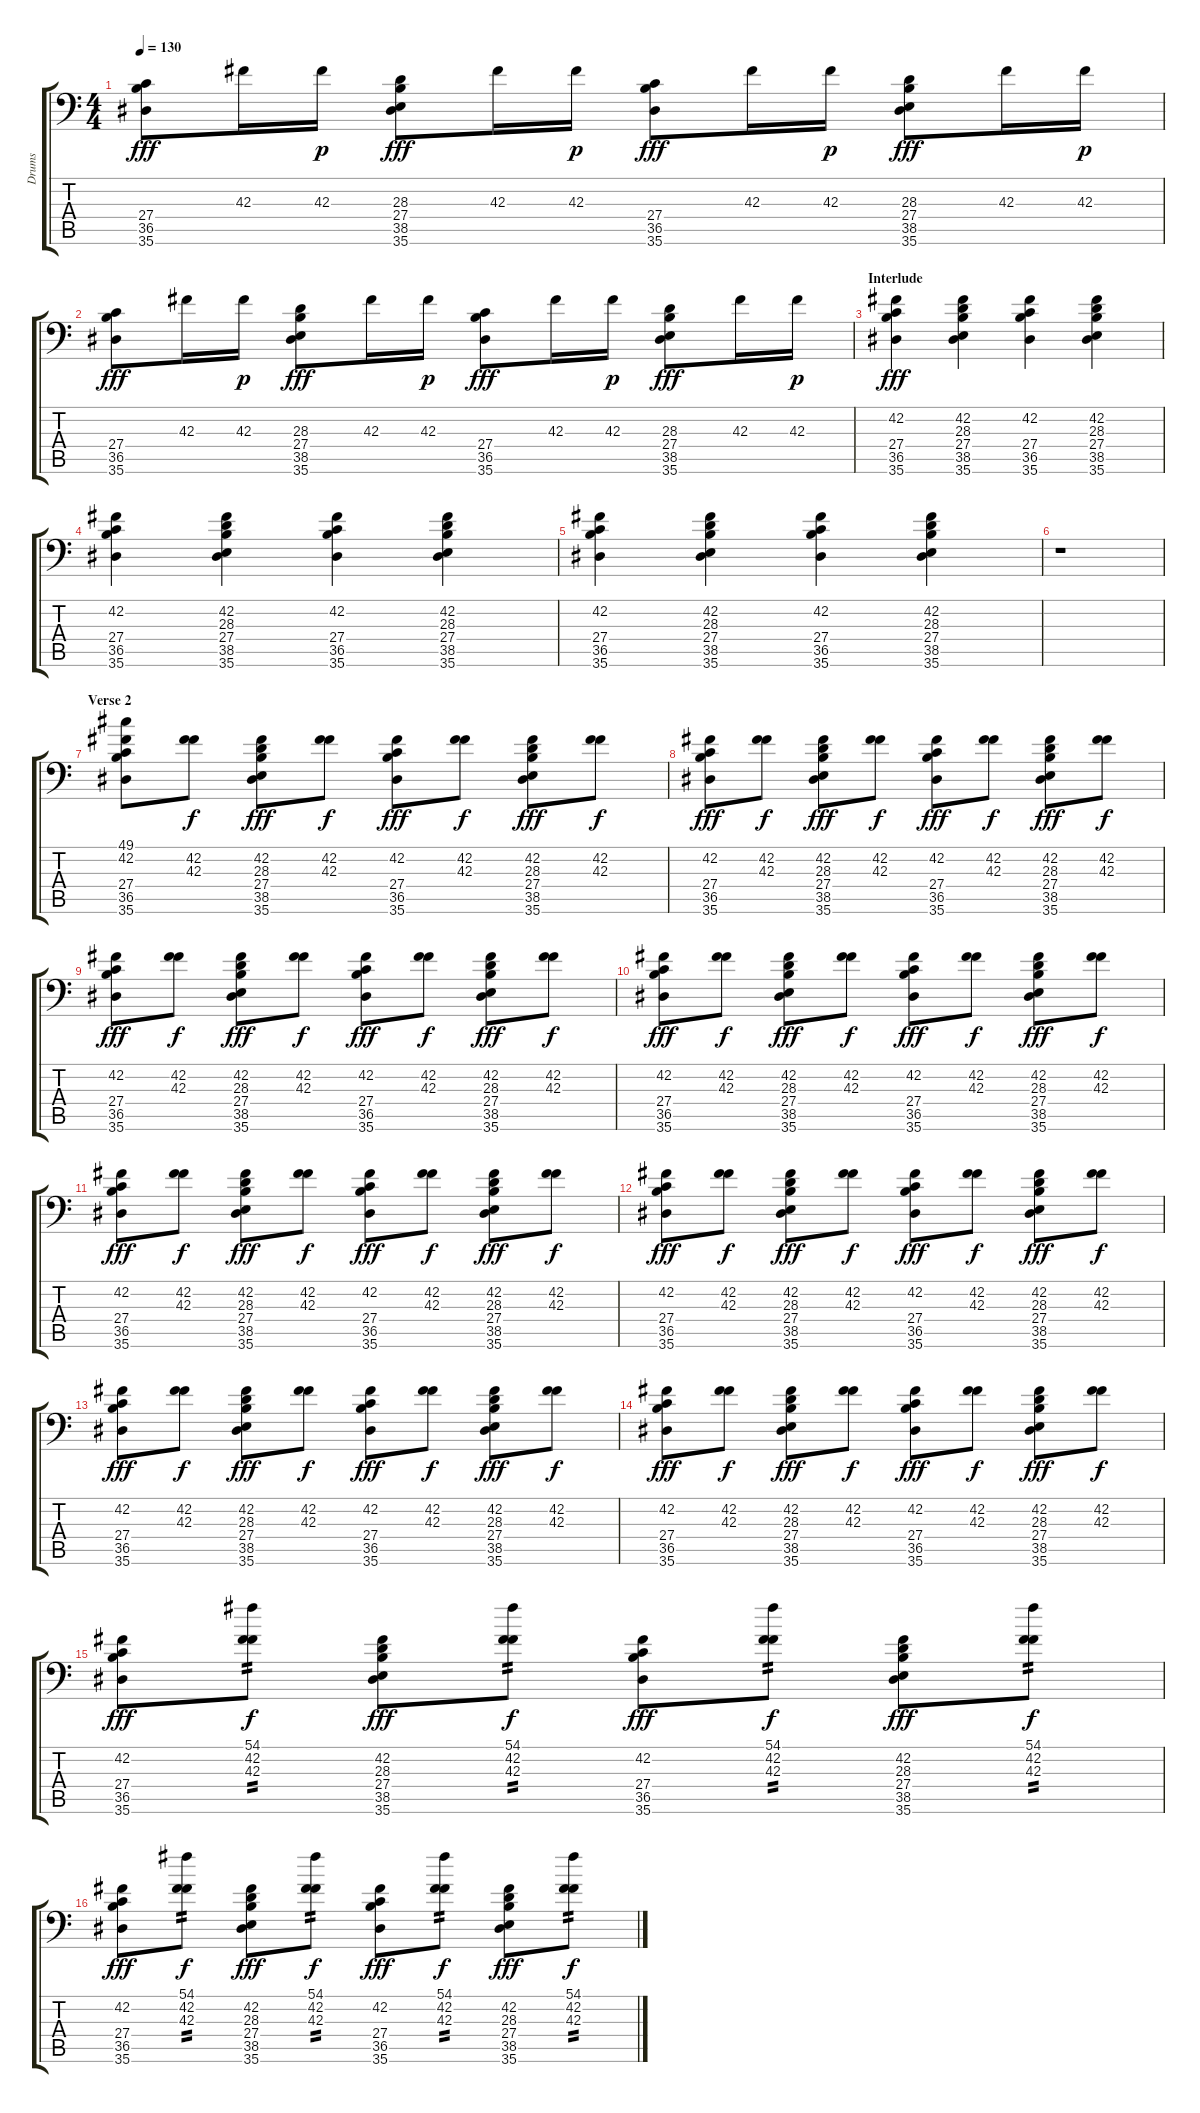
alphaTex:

\track ("Drums" "Drums") {instrument acousticgrandpiano}
\staff {score tabs}
\tuning (C-1 C-1 C-1 C-1 C-1 C-1) {hide}
\ts (4 4)
\tempo 130
\clef f4
\ks c
(27.4 36.5 35.6).8{dy fff} 42.3.16 42.3.16{dy p} (28.3 27.4 38.5 35.6).8{dy fff} 42.3.16 42.3.16{dy p} (27.4 36.5 35.6).8{dy fff} 42.3.16 42.3.16{dy p} (28.3 27.4 38.5 35.6).8{dy fff} 42.3.16 42.3.16{dy p} |
(27.4 36.5 35.6).8{dy fff} 42.3.16 42.3.16{dy p} (28.3 27.4 38.5 35.6).8{dy fff} 42.3.16 42.3.16{dy p} (27.4 36.5 35.6).8{dy fff} 42.3.16 42.3.16{dy p} (28.3 27.4 38.5 35.6).8{dy fff} 42.3.16 42.3.16{dy p} |
\section ("" "Interlude")
(42.2 27.4 36.5 35.6).4{dy fff} (42.2 28.3 27.4 38.5 35.6).4 (42.2 27.4 36.5 35.6).4 (42.2 28.3 27.4 38.5 35.6).4 |
(42.2 27.4 36.5 35.6).4 (42.2 28.3 27.4 38.5 35.6).4 (42.2 27.4 36.5 35.6).4 (42.2 28.3 27.4 38.5 35.6).4 |
(42.2 27.4 36.5 35.6).4 (42.2 28.3 27.4 38.5 35.6).4 (42.2 27.4 36.5 35.6).4 (42.2 28.3 27.4 38.5 35.6).4 |
r.1 |
\section ("" "Verse 2")
(49.1 42.2 27.4 36.5 35.6).8 (42.2 42.3).8{dy f} (42.2 28.3 27.4 38.5 35.6).8{dy fff} (42.2 42.3).8{dy f} (42.2 27.4 36.5 35.6).8{dy fff} (42.2 42.3).8{dy f} (42.2 28.3 27.4 38.5 35.6).8{dy fff} (42.2 42.3).8{dy f} |
(42.2 27.4 36.5 35.6).8{dy fff} (42.2 42.3).8{dy f} (42.2 28.3 27.4 38.5 35.6).8{dy fff} (42.2 42.3).8{dy f} (42.2 27.4 36.5 35.6).8{dy fff} (42.2 42.3).8{dy f} (42.2 28.3 27.4 38.5 35.6).8{dy fff} (42.2 42.3).8{dy f} |
(42.2 27.4 36.5 35.6).8{dy fff} (42.2 42.3).8{dy f} (42.2 28.3 27.4 38.5 35.6).8{dy fff} (42.2 42.3).8{dy f} (42.2 27.4 36.5 35.6).8{dy fff} (42.2 42.3).8{dy f} (42.2 28.3 27.4 38.5 35.6).8{dy fff} (42.2 42.3).8{dy f} |
(42.2 27.4 36.5 35.6).8{dy fff} (42.2 42.3).8{dy f} (42.2 28.3 27.4 38.5 35.6).8{dy fff} (42.2 42.3).8{dy f} (42.2 27.4 36.5 35.6).8{dy fff} (42.2 42.3).8{dy f} (42.2 28.3 27.4 38.5 35.6).8{dy fff} (42.2 42.3).8{dy f} |
(42.2 27.4 36.5 35.6).8{dy fff} (42.2 42.3).8{dy f} (42.2 28.3 27.4 38.5 35.6).8{dy fff} (42.2 42.3).8{dy f} (42.2 27.4 36.5 35.6).8{dy fff} (42.2 42.3).8{dy f} (42.2 28.3 27.4 38.5 35.6).8{dy fff} (42.2 42.3).8{dy f} |
(42.2 27.4 36.5 35.6).8{dy fff} (42.2 42.3).8{dy f} (42.2 28.3 27.4 38.5 35.6).8{dy fff} (42.2 42.3).8{dy f} (42.2 27.4 36.5 35.6).8{dy fff} (42.2 42.3).8{dy f} (42.2 28.3 27.4 38.5 35.6).8{dy fff} (42.2 42.3).8{dy f} |
(42.2 27.4 36.5 35.6).8{dy fff} (42.2 42.3).8{dy f} (42.2 28.3 27.4 38.5 35.6).8{dy fff} (42.2 42.3).8{dy f} (42.2 27.4 36.5 35.6).8{dy fff} (42.2 42.3).8{dy f} (42.2 28.3 27.4 38.5 35.6).8{dy fff} (42.2 42.3).8{dy f} |
(42.2 27.4 36.5 35.6).8{dy fff} (42.2 42.3).8{dy f} (42.2 28.3 27.4 38.5 35.6).8{dy fff} (42.2 42.3).8{dy f} (42.2 27.4 36.5 35.6).8{dy fff} (42.2 42.3).8{dy f} (42.2 28.3 27.4 38.5 35.6).8{dy fff} (42.2 42.3).8{dy f} |
(42.2 27.4 36.5 35.6).8{dy fff} (54.1 42.2 42.3).8{tp 2 dy f} (42.2 28.3 27.4 38.5 35.6).8{dy fff} (54.1 42.2 42.3).8{tp 2 dy f} (42.2 27.4 36.5 35.6).8{dy fff} (54.1 42.2 42.3).8{tp 2 dy f} (42.2 28.3 27.4 38.5 35.6).8{dy fff} (54.1 42.2 42.3).8{tp 2 dy f} |
(42.2 27.4 36.5 35.6).8{dy fff} (54.1 42.2 42.3).8{tp 2 dy f} (42.2 28.3 27.4 38.5 35.6).8{dy fff} (54.1 42.2 42.3).8{tp 2 dy f} (42.2 27.4 36.5 35.6).8{dy fff} (54.1 42.2 42.3).8{tp 2 dy f} (42.2 28.3 27.4 38.5 35.6).8{dy fff} (54.1 42.2 42.3).8{tp 2 dy f}
